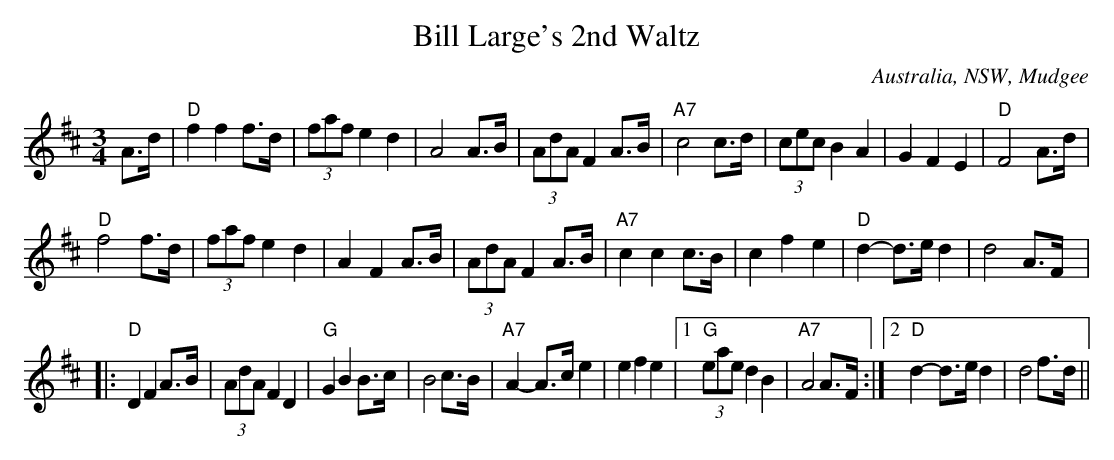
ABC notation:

X:1
T:Bill Large's 2nd Waltz
O:Australia, NSW, Mudgee
M:3/4
L:1/8
K:D
A>d|"D"f2f2f>d|(3faf e2d2|A4A>B|(3AdA F2A>B|"A7"c4c>d|(3cec B2A2|G2F2E2|"D"F4A>d|
"D"f4f>d|(3faf e2d2|A2F2A>B|(3AdAF2A>B|"A7"c2c2c>B|c2f2e2|"D"d2-d>ed2|d4 A>F|:
"D"D2F2A>B|(3AdAF2D2|"G"G2B2B>c|B4c>B|"A7"A2-A>ce2|e2f2e2|1"G"(3eaed2B2|"A7"A4A>F:|2"D"d2-d>ed2|d4f>d||
